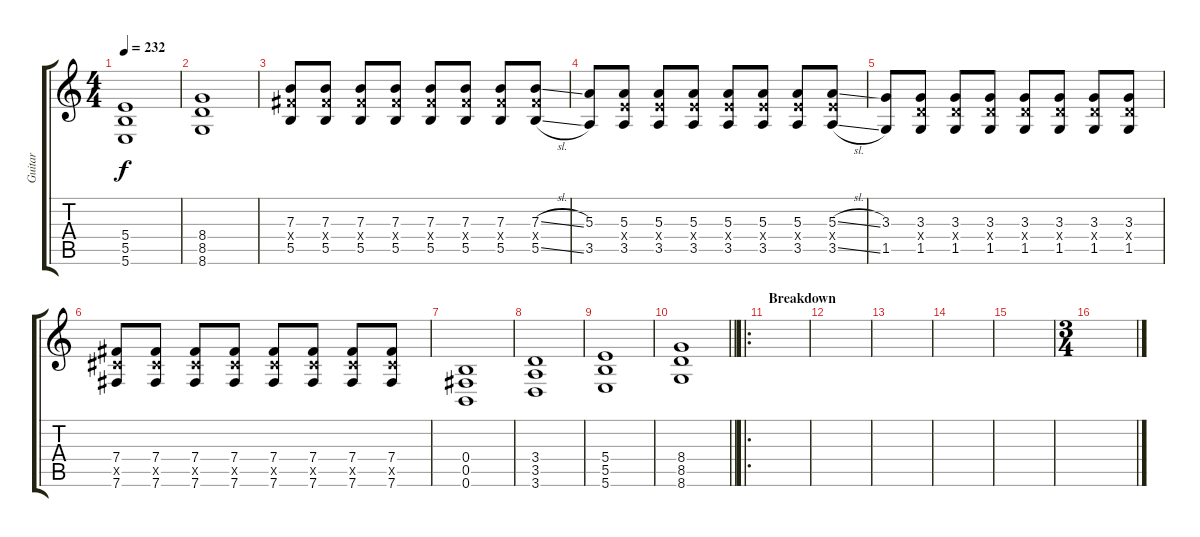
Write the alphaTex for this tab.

\track ("Guitar" "Guitar") {instrument distortionguitar}
\staff {score tabs}
\tuning (Db4 Ab3 E3 B2 Gb2 B1) {hide}
\ts (4 4)
\tempo 232
\clef g2
\ks c
(5.4 5.5 5.6).1{dy f} |
(8.4 8.5 8.6).1 |
(7.3 7.4{x} 5.5).8 (7.3 7.4{x} 5.5).8 (7.3 7.4{x} 5.5).8 (7.3 7.4{x} 5.5).8 (7.3 7.4{x} 5.5).8 (7.3 7.4{x} 5.5).8 (7.3 7.4{x} 5.5).8 (7.3{sl} 7.4{x} 5.5{sl}).8 |
(5.3 3.5).8 (5.3 5.4{x} 3.5).8 (5.3 5.4{x} 3.5).8 (5.3 5.4{x} 3.5).8 (5.3 5.4{x} 3.5).8 (5.3 5.4{x} 3.5).8 (5.3 5.4{x} 3.5).8 (5.3{sl} 5.4{x} 3.5{sl}).8 |
(3.3 1.5).8 (3.3 3.4{x} 1.5).8 (3.3 3.4{x} 1.5).8 (3.3 3.4{x} 1.5).8 (3.3 3.4{x} 1.5).8 (3.3 3.4{x} 1.5).8 (3.3 3.4{x} 1.5).8 (3.3 3.4{x} 1.5).8 |
(7.4 7.5{x} 7.6).8 (7.4 7.5{x} 7.6).8 (7.4 7.5{x} 7.6).8 (7.4 7.5{x} 7.6).8 (7.4 7.5{x} 7.6).8 (7.4 7.5{x} 7.6).8 (7.4 7.5{x} 7.6).8 (7.4 7.5{x} 7.6).8 |
(0.4 0.5 0.6).1 |
(3.4 3.5 3.6).1 |
(5.4 5.5 5.6).1 |
\barLineRight lightlight
(8.4 8.5 8.6).1 |
\ro
\section ("" "Breakdown")
|
|
|
|
|
\ts (3 4)
